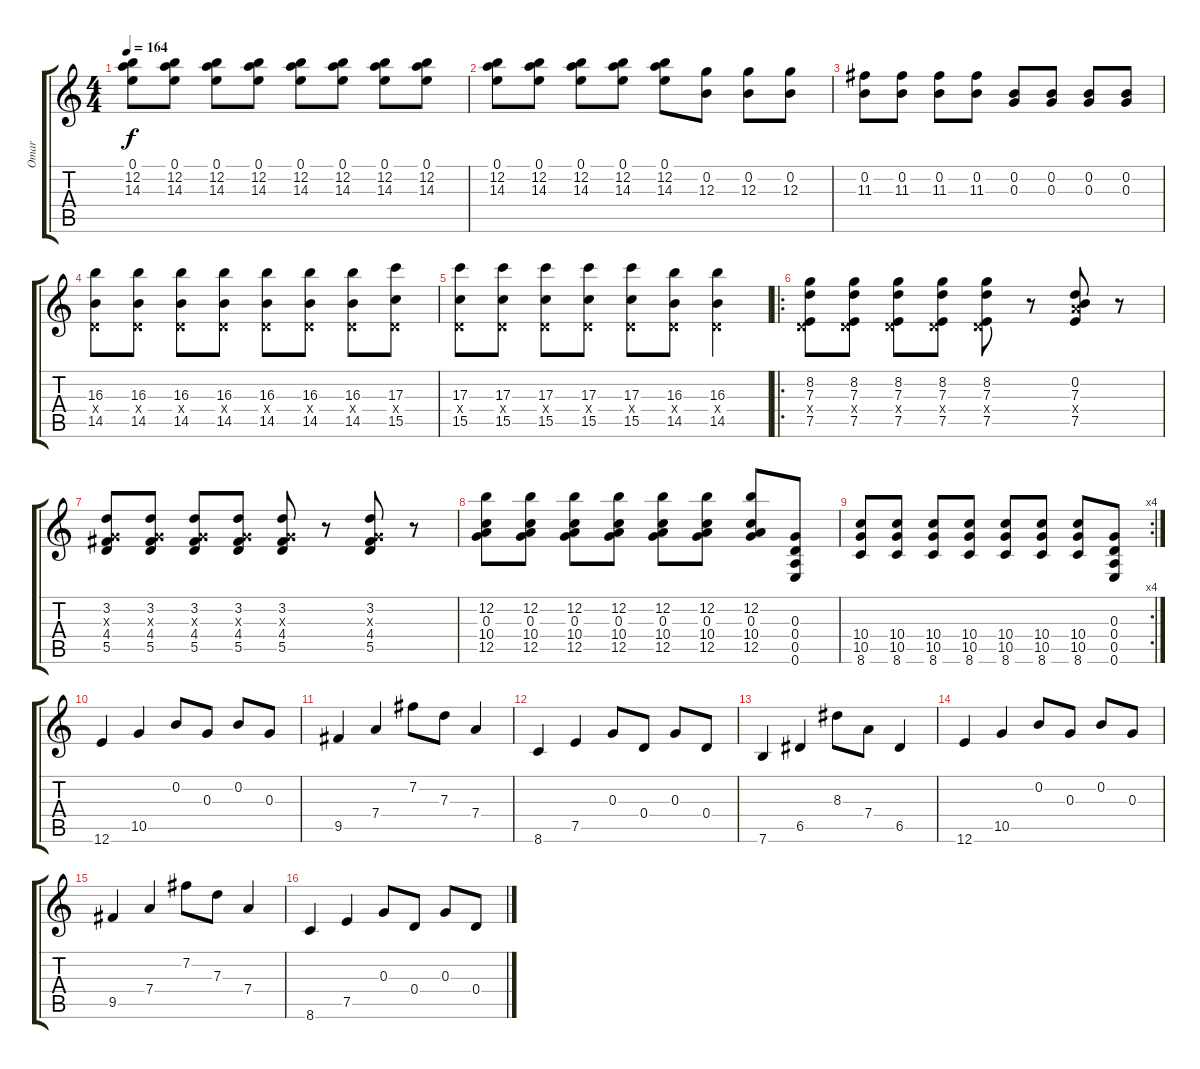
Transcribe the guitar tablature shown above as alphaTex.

\track ("Omar" "Omar") {instrument overdrivenguitar}
\staff {score tabs}
\tuning (E4 B3 G3 D3 A2 E2) {hide}
\ts (4 4)
\tempo 164
\clef g2
\ks c
(0.1 12.2 14.3).8{dy f} (0.1 12.2 14.3).8 (0.1 12.2 14.3).8 (0.1 12.2 14.3).8 (0.1 12.2 14.3).8 (0.1 12.2 14.3).8 (0.1 12.2 14.3).8 (0.1 12.2 14.3).8 |
(0.1 12.2 14.3).8 (0.1 12.2 14.3).8 (0.1 12.2 14.3).8 (0.1 12.2 14.3).8 (0.1 12.2 14.3).8 (0.2 12.3).8 (0.2 12.3).8 (0.2 12.3).8 |
(0.2 11.3).8 (0.2 11.3).8 (0.2 11.3).8 (0.2 11.3).8 (0.2 0.3).8 (0.2 0.3).8 (0.2 0.3).8 (0.2 0.3).8 |
(16.3 0.4{x} 14.5).8 (16.3 0.4{x} 14.5).8 (16.3 0.4{x} 14.5).8 (16.3 0.4{x} 14.5).8 (16.3 0.4{x} 14.5).8 (16.3 0.4{x} 14.5).8 (16.3 0.4{x} 14.5).8 (17.3 0.4{x} 15.5).8 |
(17.3 0.4{x} 15.5).8 (17.3 0.4{x} 15.5).8 (17.3 0.4{x} 15.5).8 (17.3 0.4{x} 15.5).8 (17.3 0.4{x} 15.5).8 (16.3 0.4{x} 14.5).8 (16.3 0.4{x} 14.5).4 |
\ro
(8.2 7.3 0.4{x} 7.5).8 (8.2 7.3 0.4{x} 7.5).8 (8.2 7.3 0.4{x} 7.5).8 (8.2 7.3 0.4{x} 7.5).8 (8.2 7.3 0.4{x} 7.5).8 r.8 (0.2 7.3 7.4{x} 7.5).8 r.8 |
(3.2 0.3{x} 4.4 5.5).8 (3.2 0.3{x} 4.4 5.5).8 (3.2 0.3{x} 4.4 5.5).8 (3.2 0.3{x} 4.4 5.5).8 (3.2 0.3{x} 4.4 5.5).8 r.8 (3.2 0.3{x} 4.4 5.5).8 r.8 |
(12.2 0.3 10.4 12.5).8 (12.2 0.3 10.4 12.5).8 (12.2 0.3 10.4 12.5).8 (12.2 0.3 10.4 12.5).8 (12.2 0.3 10.4 12.5).8 (12.2 0.3 10.4 12.5).8 (12.2 0.3 10.4 12.5).8 (0.3 0.4 0.5 0.6).8 |
\rc 4
(10.4 10.5 8.6).8 (10.4 10.5 8.6).8 (10.4 10.5 8.6).8 (10.4 10.5 8.6).8 (10.4 10.5 8.6).8 (10.4 10.5 8.6).8 (10.4 10.5 8.6).8 (0.3 0.4 0.5 0.6).8 |
12.6.4 10.5.4 0.2.8 0.3.8 0.2.8 0.3.8 |
9.5.4 7.4.4 7.2.8 7.3.8 7.4.4 |
8.6.4 7.5.4 0.3.8 0.4.8 0.3.8 0.4.8 |
7.6.4 6.5.4 8.3.8 7.4.8 6.5.4 |
12.6.4 10.5.4 0.2.8 0.3.8 0.2.8 0.3.8 |
9.5.4 7.4.4 7.2.8 7.3.8 7.4.4 |
8.6.4 7.5.4 0.3.8 0.4.8 0.3.8 0.4.8
